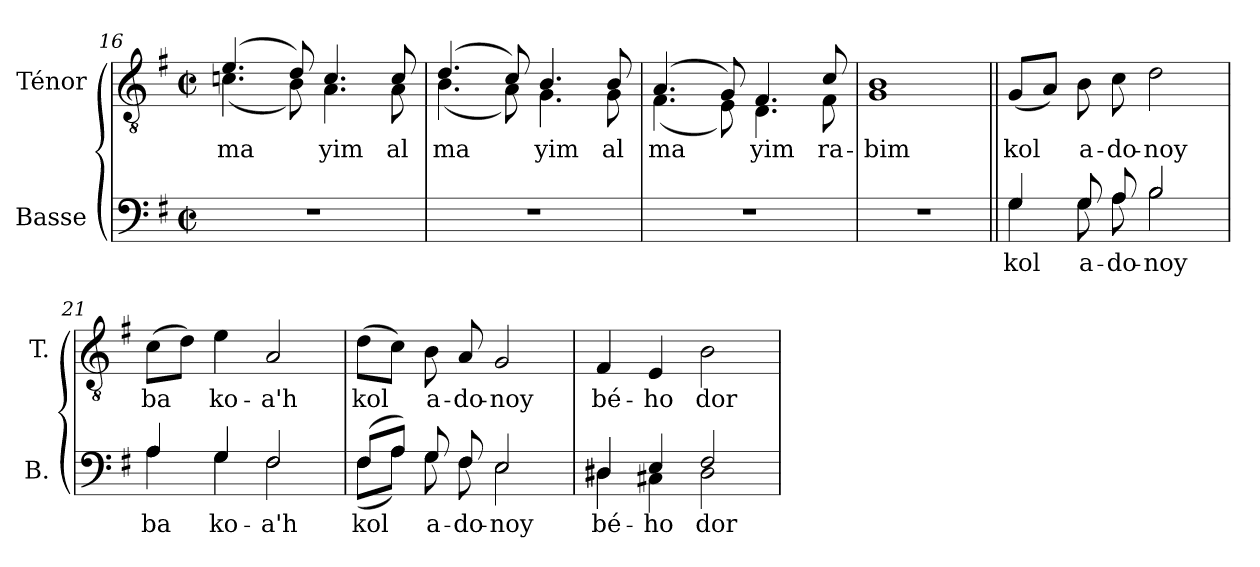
**kern	**text	**kern	**text
*part2	*part2	*part1	*part1
*staff2	*staff2	*staff1	*staff1
*I"Basse	*	*I"Ténor	*
*I'B.	*	*I'T.	*
*clefF4	*	*clefGv2	*
*	*	*ITrd7c12	*
*k[f#]	*	*k[f#]	*
*G:	*	*G:	*
*M2/2	*	*M2/2	*
*met(c|)	*	*met(c|)	*
=16	=16	=16	=16
!	!	!	!LO:LY:b:color=#000000
*	*	*^	*
1r	.	(4.Ei/	(4.Cni\	ma
.	.	8Di/)	8BBi\)	.
!	!	!	!	!LO:LY:b:color=#000000
.	.	4.Ci/	4.AAi\	yim
!	!	!	!	!LO:LY:b:color=#000000
.	.	8Ci/	8AAi\	al
!!LO:LB:g=z	!!
=17	=17	=17	=17	=17
!	!	!	!	!LO:LY:b:color=#000000
1r	.	(4.Di/	(4.BBi\	ma
.	.	8Ci/)	8AAi\)	.
!	!	!	!	!LO:LY:b:color=#000000
.	.	4.BBi/	4.GGi\	yim
!	!	!	!	!LO:LY:b:color=#000000
.	.	8BBi/	8GGi\	al
=18	=18	=18	=18	=18
!	!	!	!	!LO:LY:b:color=#000000
1r	.	(4.AAi/	(4.FF#i\	ma
.	.	8GGi/)	8EEi\)	.
!	!	!	!	!LO:LY:b:color=#000000
.	.	4.FF#i/	4.DDi\	yim
!	!	!	!	!LO:LY:b:color=#000000
.	.	8Ci/	8FF#i\	ra-
=19	=19	=19	=19	=19
!	!	!	!	!LO:LY:b:color=#000000
1r	.	1BBi	1GGi	-bim
*	*	*v	*v	*
=20||	=20||	=20||	=20||
*	*	*^	*
!	!LO:LY:b:color=#000000	!	!	!
*^	*	*v	*v	*
*	*	*	*^	*
!	!	!	!LO:TX:a:i:t=Tutti	!	!
!	!	!	!	!	!LO:LY:b:color=#000000
*	*	*	*v	*v	*
4Gi/	4Gi\	kol	(8GGi/L	kol
.	.	.	8AAi/J)	.
!	!	!LO:LY:b:color=#000000	!	!
!	!	!	!	!LO:LY:b:color=#000000
8Gi/	8Gi\	a-	8BBi\	a-
!	!	!LO:LY:b:color=#000000	!	!
!	!	!	!	!LO:LY:b:color=#000000
8Ai/	8Ai\	-do-	8Ci\	-do-
!	!	!LO:LY:b:color=#000000	!	!
!	!	!	!	!LO:LY:b:color=#000000
2Bi/	2Bi\	-noy	2Di\	-noy
=21	=21	=21	=21	=21
!	!	!LO:LY:b:color=#000000	!	!
!	!	!	!	!LO:LY:b:color=#000000
4Ai/	4Ai\	ba	(8Ci\L	ba
.	.	.	8Di\J)	.
!	!	!LO:LY:b:color=#000000	!	!
!	!	!	!	!LO:LY:b:color=#000000
4Gi/	4Gi\	ko-	4Ei\	ko-
!	!	!LO:LY:b:color=#000000	!	!
!	!	!	!	!LO:LY:b:color=#000000
2F#i/	2F#i\	-a'h	2AAi/	-a'h
=22	=22	=22	=22	=22
!	!	!LO:LY:b:color=#000000	!	!
!	!	!	!	!LO:LY:b:color=#000000
(8F#i/L	(8F#i\L	kol	(8Di\L	kol
8Ai/J)	8Ai\J)	.	8Ci\J)	.
!	!	!LO:LY:b:color=#000000	!	!
!	!	!	!	!LO:LY:b:color=#000000
8Gi/	8Gi\	a-	8BBi\	a-
!	!	!LO:LY:b:color=#000000	!	!
!	!	!	!	!LO:LY:b:color=#000000
8F#i/	8F#i\	-do-	8AAi/	-do-
!	!	!LO:LY:b:color=#000000	!	!
!	!	!	!	!LO:LY:b:color=#000000
2Ei/	2Ei\	-noy	2GGi/	-noy
!!LO:LB:g=z
=23	=23	=23	=23	=23
!	!	!LO:LY:b:color=#000000	!	!
!	!	!	!	!LO:LY:b:color=#000000
4D#Xi/	4D#i\	bé-	4FF#i/	bé-
!	!	!LO:LY:b:color=#000000	!	!
!	!	!	!	!LO:LY:b:color=#000000
4Ei/	4C#Xi\	-ho	4EEi/	-ho
!	!	!LO:LY:b:color=#000000	!	!
!	!	!	!	!LO:LY:b:color=#000000
2F#i/	2D#i\	dor	2BBi\	dor
*v	*v	*	*	*
=	=	=	=
*-	*-	*-	*-
